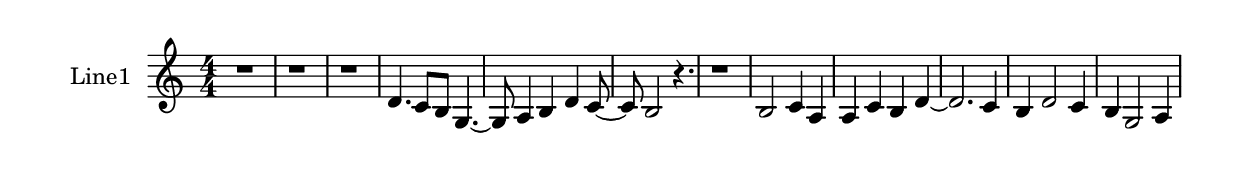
% 2016-09-11 16:38

\version "2.18.2"
\language "english"

\header {}

\layout {}

\paper {}

\score {
    \new Score <<
        \context Staff = "line1" {
            \set Staff.instrumentName = \markup { Line1 }
            \set Staff.shortInstrumentName = \markup { Line1 }
            {
                \numericTimeSignature
                \time 4/4
                \bar "||"
                \accidentalStyle modern-cautionary
                r1
                r1
                r1
                d'4.
                c'8 [
                b8 ]
                g4. ~
                g8
                a4
                b4
                d'4
                c'8 ~
                c'8
                b2
                r4.
                r1
                b2
                c'4
                a4
                a4
                c'4
                b4
                d'4 ~
                d'2.
                c'4
                b4
                d'2
                c'4
                b4
                g2
                a4
            }
        }
    >>
}